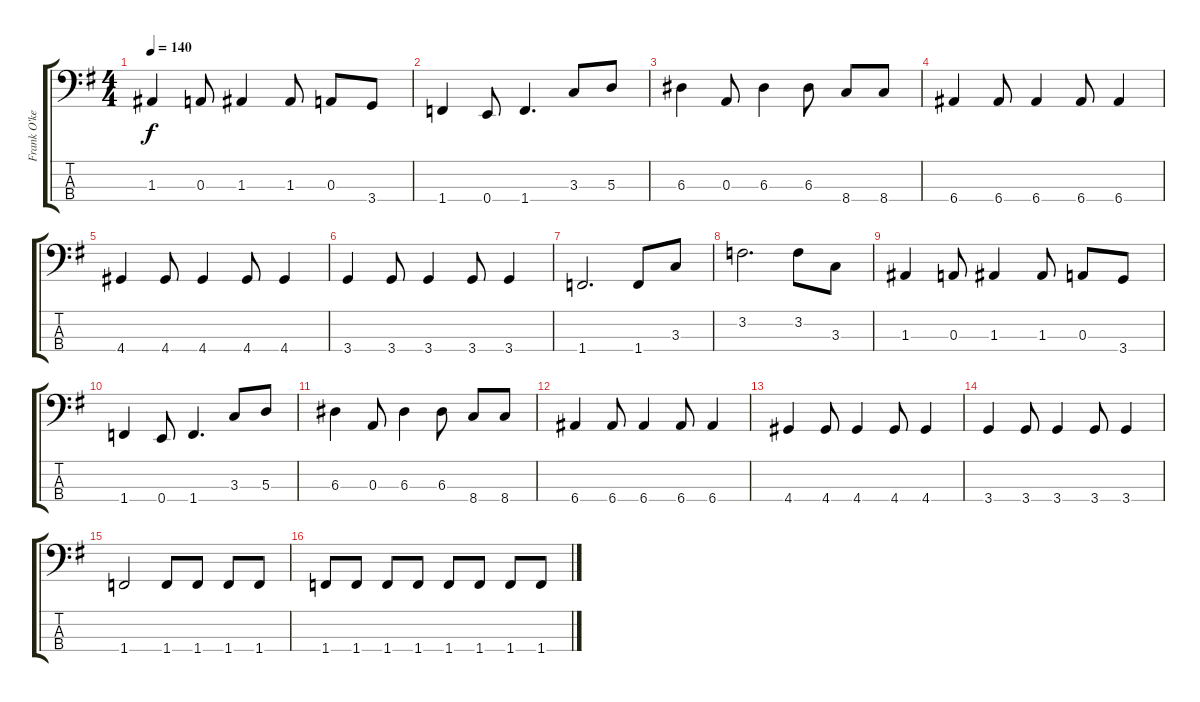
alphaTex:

\track ("Frank O'keefe Bass" "Frank O'ke") {instrument electricbassfinger}
\staff {score tabs}
\tuning (G2 D2 A1 E1) {hide}
\ts (4 4)
\tempo 140
\clef f4
\ks g
1.3.4{dy f} 0.3.8 1.3.4 1.3.8 0.3.8 3.4.8 |
1.4.4 0.4.8 1.4.4{d} 3.3.8 5.3.8 |
6.3.4 0.3.8 6.3.4 6.3.8 8.4.8 8.4.8 |
6.4.4 6.4.8 6.4.4 6.4.8 6.4.4 |
4.4.4 4.4.8 4.4.4 4.4.8 4.4.4 |
3.4.4 3.4.8 3.4.4 3.4.8 3.4.4 |
1.4.2{d} 1.4.8 3.3.8 |
3.2.2{d} 3.2.8 3.3.8 |
1.3.4 0.3.8 1.3.4 1.3.8 0.3.8 3.4.8 |
1.4.4 0.4.8 1.4.4{d} 3.3.8 5.3.8 |
6.3.4 0.3.8 6.3.4 6.3.8 8.4.8 8.4.8 |
6.4.4 6.4.8 6.4.4 6.4.8 6.4.4 |
4.4.4 4.4.8 4.4.4 4.4.8 4.4.4 |
3.4.4 3.4.8 3.4.4 3.4.8 3.4.4 |
1.4.2 1.4.8{volume 11 instrument electricbassfinger} 1.4.8 1.4.8 1.4.8 |
1.4.8 1.4.8 1.4.8 1.4.8 1.4.8 1.4.8 1.4.8 1.4.8
